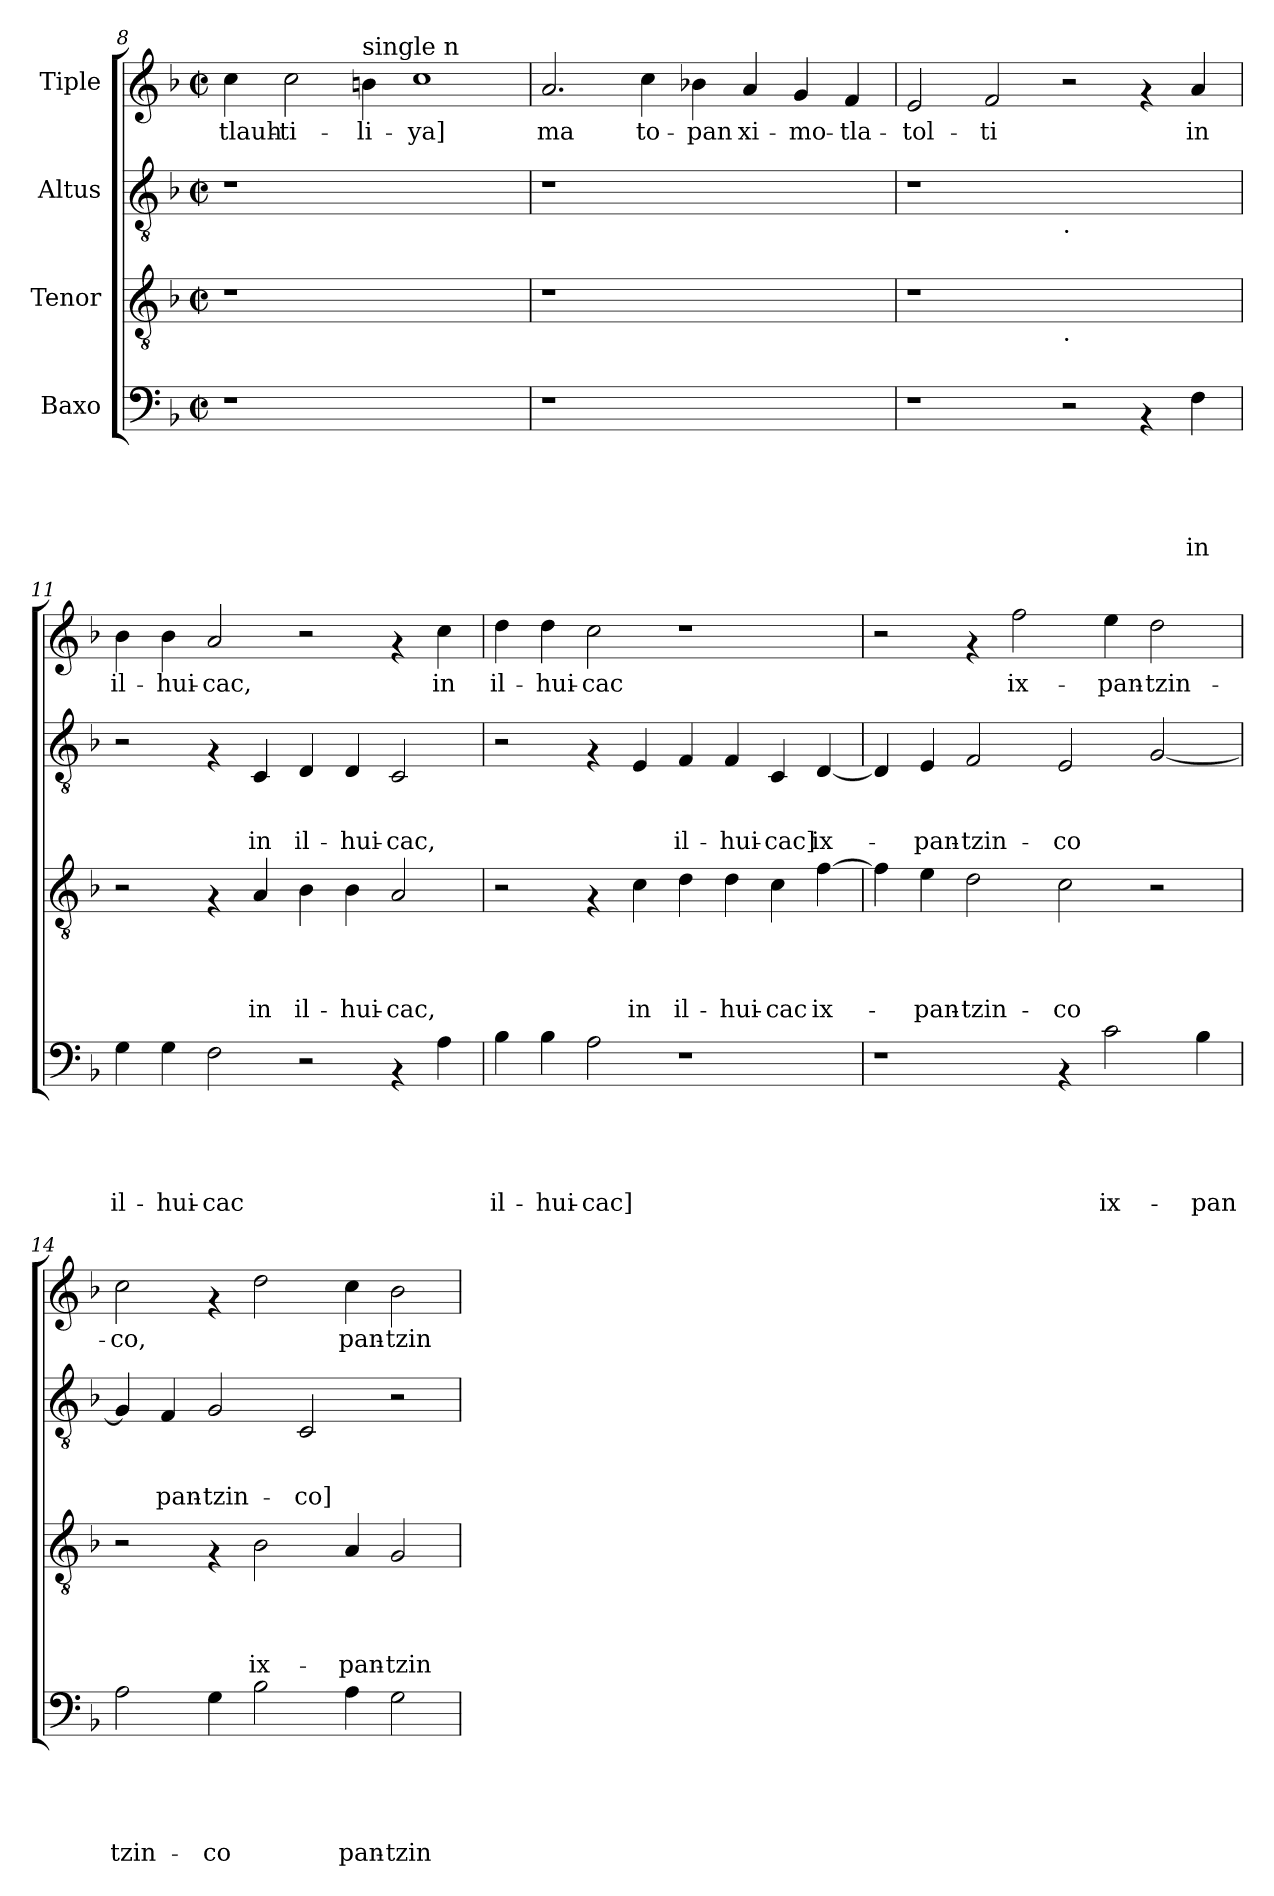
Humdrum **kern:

**kern	**text	**text	**text	**text	**text	**kern	**text	**text	**text	**text	**kern	**text	**text	**text	**kern	**text
*part4	*part4	*part4	*part4	*part4	*part4	*part3	*part3	*part3	*part3	*part3	*part2	*part2	*part2	*part2	*part1	*part1
*staff4	*staff4	*staff4	*staff4	*staff4	*staff4	*staff3	*staff3	*staff3	*staff3	*staff3	*staff2	*staff2	*staff2	*staff2	*staff1	*staff1
*I"Baxo	*	*	*	*	*	*I"Tenor	*	*	*	*	*I"Altus	*	*	*	*I"Tiple	*
*clefF4	*	*	*	*	*	*clefGv2	*	*	*	*	*clefGv2	*	*	*	*clefG2	*
*k[b-]	*	*	*	*	*	*k[b-]	*	*	*	*	*k[b-]	*	*	*	*k[b-]	*
*F:	*	*	*	*	*	*F:	*	*	*	*	*F:	*	*	*	*F:	*
*M2/2	*	*	*	*	*	*M2/2	*	*	*	*	*M2/2	*	*	*	*M2/2	*
*met(c|)	*	*	*	*	*	*met(c|)	*	*	*	*	*met(c|)	*	*	*	*met(c|)	*
=8	=8	=8	=8	=8	=8	=8	=8	=8	=8	=8	=8	=8	=8	=8	=8	=8
!	!	!	!	!	!	!	!	!	!	!	!	!	!	!	!	!LO:LY:b
1r	.	.	.	.	.	1r	.	.	.	.	1r	.	.	.	4cc\	tlauh-
!	!	!	!	!	!	!	!	!	!	!	!	!	!	!	!	!LO:LY:b
.	.	.	.	.	.	.	.	.	.	.	.	.	.	.	2cc\	-ti-
!	!	!	!	!	!	!	!	!	!	!	!	!	!	!	!LO:TX:a:t=single n	!
!	!	!	!	!	!	!	!	!	!	!	!	!	!	!	!	!LO:LY:b
.	.	.	.	.	.	.	.	.	.	.	.	.	.	.	4b\	-li-
!	!	!	!	!	!	!	!	!	!	!	!	!	!	!	!	!LO:LY:b
1ryy	.	.	.	.	.	1ryy	.	.	.	.	1ryy	.	.	.	1cc	-ya]
=9	=9	=9	=9	=9	=9	=9	=9	=9	=9	=9	=9	=9	=9	=9	=9	=9
!	!	!	!	!	!	!	!	!	!	!	!	!	!	!	!	!LO:LY:b
1r	.	.	.	.	.	1r	.	.	.	.	1r	.	.	.	2.a/	ma
!	!	!	!	!	!	!	!	!	!	!	!	!	!	!	!	!LO:LY:b
.	.	.	.	.	.	.	.	.	.	.	.	.	.	.	4cc\	to-
!	!	!	!	!	!	!	!	!	!	!	!	!	!	!	!	!LO:LY:b
1ryy	.	.	.	.	.	1ryy	.	.	.	.	1ryy	.	.	.	4b-X\	-pan
!	!	!	!	!	!	!	!	!	!	!	!	!	!	!	!	!LO:LY:b
.	.	.	.	.	.	.	.	.	.	.	.	.	.	.	4a/	xi-
!	!	!	!	!	!	!	!	!	!	!	!	!	!	!	!	!LO:LY:b
.	.	.	.	.	.	.	.	.	.	.	.	.	.	.	4g/	-mo-
!	!	!	!	!	!	!	!	!	!	!	!	!	!	!	!	!LO:LY:b
.	.	.	.	.	.	.	.	.	.	.	.	.	.	.	4f/	-tla-
!!LO:PB:g=z
=10	=10	=10	=10	=10	=10	=10	=10	=10	=10	=10	=10	=10	=10	=10	=10	=10
!	!	!	!	!	!	!	!	!	!	!	!	!	!	!	!	!LO:LY:b
1r	.	.	.	.	.	1r	.	.	.	.	1r	.	.	.	2e/	-tol-
!	!	!	!	!	!	!	!	!	!	!	!	!	!	!	!	!LO:LY:b
.	.	.	.	.	.	.	.	.	.	.	.	.	.	.	2f/	-ti
!	!	!	!	!	!	!	!	!	!	!	!LO:TX:b:t=.	!	!	!	!	!
!	!	!	!	!	!	!LO:TX:b:t=.	!	!	!	!	!	!	!	!	!	!
2r	.	.	.	.	.	1ryy	.	.	.	.	1ryy	.	.	.	2r	.
4rAA	.	.	.	.	.	.	.	.	.	.	.	.	.	.	4rf	.
!	!	!	!	!	!LO:LY:b	!	!	!	!	!	!	!	!	!	!	!LO:LY:b
4F\	.	.	.	.	in	.	.	.	.	.	.	.	.	.	4a/	in
=11	=11	=11	=11	=11	=11	=11	=11	=11	=11	=11	=11	=11	=11	=11	=11	=11
!	!	!	!	!	!LO:LY:b	!	!	!	!	!	!	!	!	!	!	!LO:LY:b
4G\	.	.	.	.	il-	2r	.	.	.	.	2r	.	.	.	4b-\	il-
!	!	!	!	!	!LO:LY:b	!	!	!	!	!	!	!	!	!	!	!LO:LY:b
4G\	.	.	.	.	-hui-	.	.	.	.	.	.	.	.	.	4b-\	-hui-
!	!	!	!	!	!LO:LY:b	!	!	!	!	!	!	!	!	!	!	!LO:LY:b
2F\	.	.	.	.	-cac	4rF	.	.	.	.	4rF	.	.	.	2a/	-cac,
!	!	!	!	!	!	!	!	!	!	!LO:LY:b	!	!	!	!LO:LY:b	!	!
.	.	.	.	.	.	4A/	.	.	.	in	4C/	.	.	in	.	.
!	!	!	!	!	!	!	!	!	!	!LO:LY:b	!	!	!	!LO:LY:b	!	!
2r	.	.	.	.	.	4B-\	.	.	.	il-	4D/	.	.	il-	2r	.
!	!	!	!	!	!	!	!	!	!	!LO:LY:b	!	!	!	!LO:LY:b	!	!
.	.	.	.	.	.	4B-\	.	.	.	-hui-	4D/	.	.	-hui-	.	.
!	!	!	!	!	!	!	!	!	!	!LO:LY:b	!	!	!	!LO:LY:b	!	!
4rAA	.	.	.	.	.	2A/	.	.	.	-cac,	2C/	.	.	-cac,	4rf	.
!	!	!	!	!	!	!	!	!	!	!	!	!	!	!	!	!LO:LY:b
4A\	.	.	.	.	.	.	.	.	.	.	.	.	.	.	4cc\	in
=12	=12	=12	=12	=12	=12	=12	=12	=12	=12	=12	=12	=12	=12	=12	=12	=12
!	!	!	!	!	!LO:LY:b	!	!	!	!	!	!	!	!	!	!	!LO:LY:b
4B-\	.	.	.	.	il-	2r	.	.	.	.	2r	.	.	.	4dd\	il-
!	!	!	!	!	!LO:LY:b	!	!	!	!	!	!	!	!	!	!	!LO:LY:b
4B-\	.	.	.	.	-hui-	.	.	.	.	.	.	.	.	.	4dd\	-hui-
!	!	!	!	!	!LO:LY:b	!	!	!	!	!	!	!	!	!	!	!LO:LY:b
2A\	.	.	.	.	-cac]	4rF	.	.	.	.	4rF	.	.	.	2cc\	-cac
!	!	!	!	!	!	!	!	!	!	!LO:LY:b	!	!	!	!	!	!
.	.	.	.	.	.	4c\	.	.	.	in	4E/	.	.	.	.	.
!	!	!	!	!	!	!	!	!	!	!LO:LY:b	!	!	!	!LO:LY:b	!	!
1r	.	.	.	.	.	4d\	.	.	.	il-	4F/	.	.	il-	1r	.
!	!	!	!	!	!	!	!	!	!	!LO:LY:b	!	!	!	!LO:LY:b	!	!
.	.	.	.	.	.	4d\	.	.	.	-hui-	4F/	.	.	-hui-	.	.
!	!	!	!	!	!	!	!	!	!	!LO:LY:b	!	!	!	!LO:LY:b	!	!
.	.	.	.	.	.	4c\	.	.	.	-cac	4C/	.	.	-cac]	.	.
!	!	!	!	!	!	!	!	!	!	!LO:LY:b	!	!	!	!LO:LY:b	!	!
.	.	.	.	.	.	[>4f\	.	.	.	ix-	[<4D/	.	.	ix-	.	.
=13	=13	=13	=13	=13	=13	=13	=13	=13	=13	=13	=13	=13	=13	=13	=13	=13
1r	.	.	.	.	.	4f\]	.	.	.	.	4D/]	.	.	.	2r	.
!	!	!	!	!	!	!	!	!	!	!LO:LY:b	!	!	!	!LO:LY:b	!	!
.	.	.	.	.	.	4e\	.	.	.	-pan-	4E/	.	.	-pan-	.	.
!	!	!	!	!	!	!	!	!	!	!LO:LY:b	!	!	!	!LO:LY:b	!	!
.	.	.	.	.	.	2d\	.	.	.	-tzin-	2F/	.	.	-tzin-	4rf	.
!	!	!	!	!	!	!	!	!	!	!	!	!	!	!	!	!LO:LY:b
.	.	.	.	.	.	.	.	.	.	.	.	.	.	.	2ff\	ix-
!	!	!	!	!	!	!	!	!	!	!LO:LY:b	!	!	!	!LO:LY:b	!	!
4rAA	.	.	.	.	.	2c\	.	.	.	-co	2E/	.	.	-co	.	.
!	!	!	!	!	!LO:LY:b	!	!	!	!	!	!	!	!	!	!	!LO:LY:b
2c\	.	.	.	.	ix-	.	.	.	.	.	.	.	.	.	4ee\	-pan-
!	!	!	!	!	!	!	!	!	!	!	!	!	!	!	!	!LO:LY:b
.	.	.	.	.	.	2r	.	.	.	.	[>2G/	.	.	.	2dd\	-tzin-
!	!	!	!	!	!LO:LY:b	!	!	!	!	!	!	!	!	!	!	!
4B-\	.	.	.	.	-pan	.	.	.	.	.	.	.	.	.	.	.
!!LO:PB:g=z
=14	=14	=14	=14	=14	=14	=14	=14	=14	=14	=14	=14	=14	=14	=14	=14	=14
!	!	!	!	!	!LO:LY:b	!	!	!	!	!	!	!	!	!	!	!LO:LY:b
2A\	.	.	.	.	tzin-	2r	.	.	.	.	4G/]	.	.	.	2cc\	-co,
!	!	!	!	!	!	!	!	!	!	!	!	!	!	!LO:LY:b	!	!
.	.	.	.	.	.	.	.	.	.	.	4F/	.	.	pan-	.	.
!	!	!	!	!	!LO:LY:b	!	!	!	!	!	!	!	!	!LO:LY:b	!	!
4G\	.	.	.	.	-co	4rF	.	.	.	.	2G/	.	.	-tzin-	4rf	.
!	!	!	!	!	!	!	!	!	!	!LO:LY:b	!	!	!	!	!	!
2B-\	.	.	.	.	.	2B-\	.	.	.	ix-	.	.	.	.	2dd\	.
!	!	!	!	!	!	!	!	!	!	!	!	!	!	!LO:LY:b	!	!
.	.	.	.	.	.	.	.	.	.	.	2C/	.	.	-co]	.	.
!	!	!	!	!	!LO:LY:b	!	!	!	!	!LO:LY:b	!	!	!	!	!	!LO:LY:b
4A\	.	.	.	.	pan-	4A/	.	.	.	-pan-	.	.	.	.	4cc\	pan-
!	!	!	!	!	!LO:LY:b	!	!	!	!	!LO:LY:b	!	!	!	!	!	!LO:LY:b
2G\	.	.	.	.	-tzin-	2G/	.	.	.	-tzin-	2r	.	.	.	2b-\	-tzin-
=	=	=	=	=	=	=	=	=	=	=	=	=	=	=	=	=
*-	*-	*-	*-	*-	*-	*-	*-	*-	*-	*-	*-	*-	*-	*-	*-	*-
